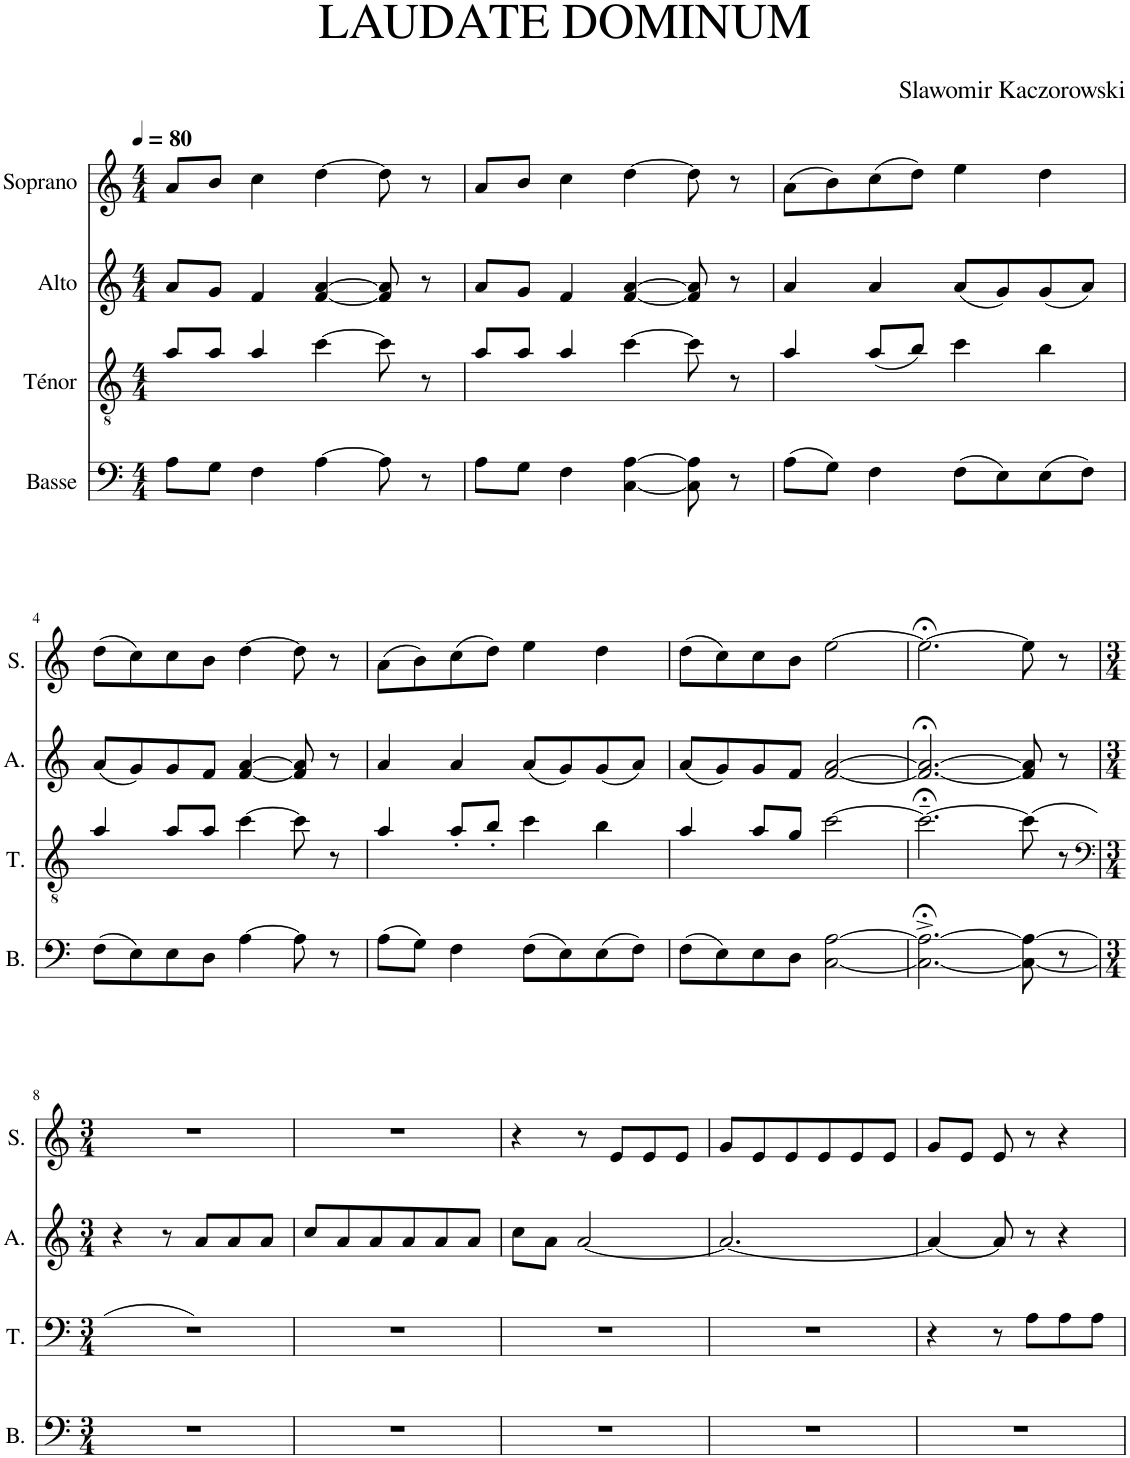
**kern	**kern	**kern	**kern
*part4	*part3	*part2	*part1
*staff4	*staff3	*staff2	*staff1
*I"Basse	*I"Ténor	*I"Alto	*I"Soprano
*I'B.	*I'T.	*I'A.	*I'S.
*clefF4	*clefGv2	*clefG2	*clefG2
*k[]	*k[]	*k[]	*k[]
*M4/4	*M4/4	*M4/4	*M4/4
*MM80	*MM80	*MM80	*MM80
=1	=1	=1	=1
8A\L	8a/L	8a/L	8a/L
8G\J	8a/J	8g/J	8b/J
4F\	4a/	4f/	4cc\
[4A\	[4cc\	[4f/ [4a/	[4dd\
8A\]	8cc\]	8f/] 8a/]	8dd\]
8r	8r	8r	8r
=2	=2	=2	=2
8A\L	8a/L	8a/L	8a/L
8G\J	8a/J	8g/J	8b/J
4F\	4a/	4f/	4cc\
[4C\ [4A\	[4cc\	[4f/ [4a/	[4dd\
8C\] 8A\]	8cc\]	8f/] 8a/]	8dd\]
8r	8r	8r	8r
=3	=3	=3	=3
(8A\L	4a/	4a/	(8a\L
8G\J)	.	.	8b\)
4F\	(8a/L	4a/	(8cc\
.	8b/J)	.	8dd\J)
(8F\L	4cc\	(8a/L	4ee\
8E\)	.	8g/)	.
(8E\	4b\	(8g/	4dd\
8F\J)	.	8a/J)	.
!!LO:LB:g=z
=4	=4	=4	=4
(8F\L	4a/	(8a/L	(8dd\L
8E\)	.	8g/)	8cc\)
8E\	8a/L	8g/	8cc\
8D\J	8a/J	8f/J	8b\J
[4A\	[4cc\	[4f/ [4a/	[4dd\
8A\]	8cc\]	8f/] 8a/]	8dd\]
8r	8r	8r	8r
=5	=5	=5	=5
(8A\L	4a/	4a/	(8a\L
8G\J)	.	.	8b\)
4F\	8a'/L	4a/	(8cc\
.	8b'/J	.	8dd\J)
(8F\L	4cc\	(8a/L	4ee\
8E\)	.	8g/)	.
(8E\	4b\	(8g/	4dd\
8F\J)	.	8a/J)	.
=6	=6	=6	=6
(8F\L	4a/	(8a/L	(8dd\L
8E\)	.	8g/)	8cc\)
8E\	8a/L	8g/	8cc\
8D\J	8g/J	8f/J	8b\J
[2C\ [2A\	[2cc\	[2f/ [2a/	[2ee\
=7	=7	=7	=7
2.C\_;<^ 2.A\_;<^	2.cc;<~\_	2.f/_;< 2.a/_;<	2.ee;<\_
8C\_ 8A\_	(8cc\]	8f/] 8a/]	8ee\]
8r	8r	8r	8r
!!LO:LB:g=z
=8	=8	=8	=8
*	*clefF4	*	*
*M3/4	*M3/4	*M3/4	*M3/4
2.r	2.r)	4r	2.r
.	.	8r	.
.	.	8a/L	.
.	.	8a/	.
.	.	8a/J	.
=9	=9	=9	=9
2.r	2.r	8cc/L	2.r
.	.	8a/	.
.	.	8a/	.
.	.	8a/	.
.	.	8a/	.
.	.	8a/J	.
=10	=10	=10	=10
2.r	2.r	8cc\L	4r
.	.	8a\J	.
.	.	[2a/	8r
.	.	.	8e/L
.	.	.	8e/
.	.	.	8e/J
=11	=11	=11	=11
2.r	2.r	2.a/_	8g/L
.	.	.	8e/
.	.	.	8e/
.	.	.	8e/
.	.	.	8e/
.	.	.	8e/J
=12	=12	=12	=12
2.r	4r	4a/_	8g/L
.	.	.	8e/J
.	8r	8a/]	8e/
.	8A\L	8r	8r
.	8A\	4r	4r
.	8A\J	.	.
=	=	=	=
*-	*-	*-	*-
